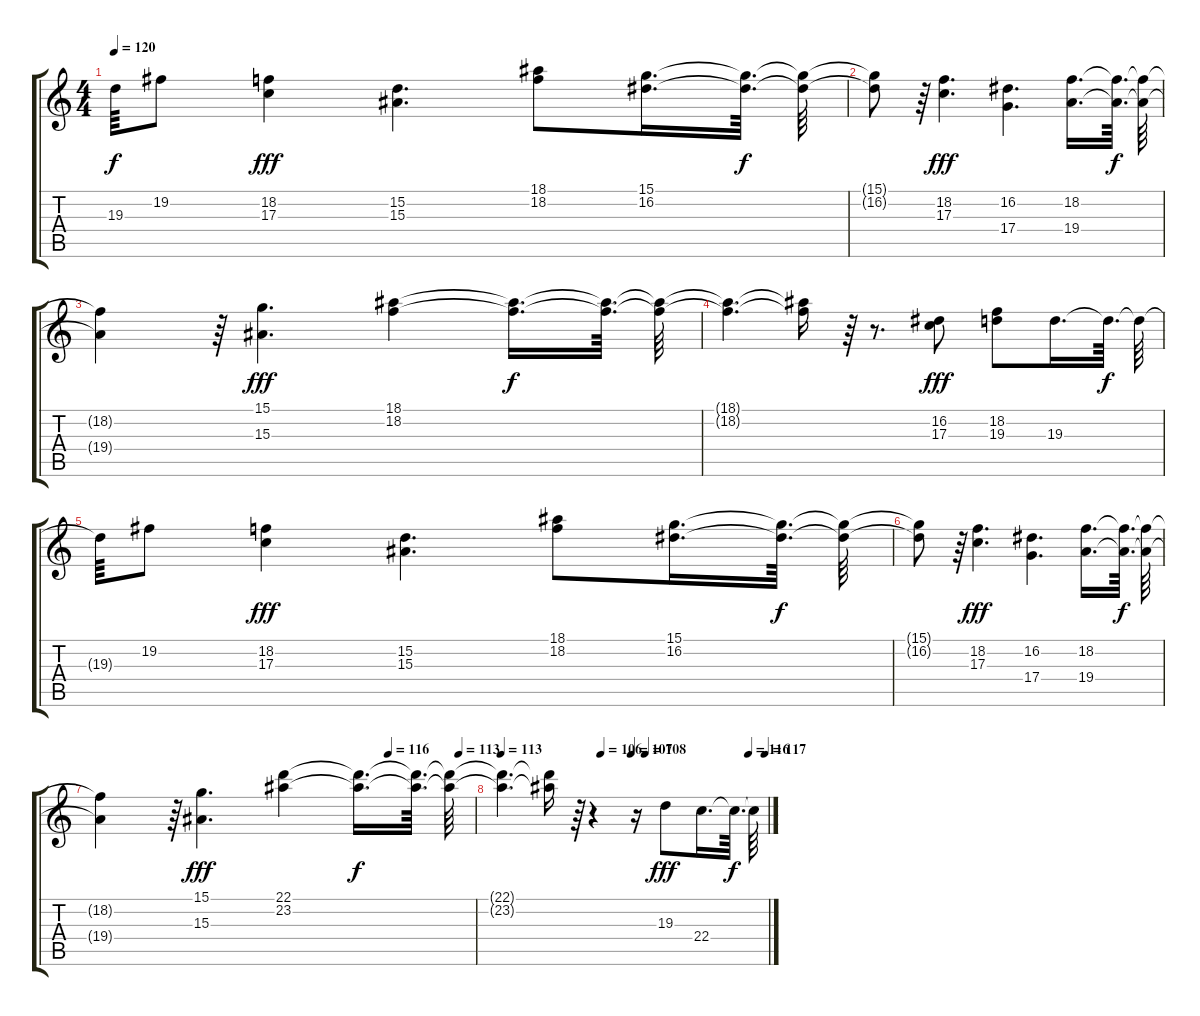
\track "" {instrument voiceoohs}
\staff {score tabs}
\tuning (E4 B3 G3 D3 A2 E2) {hide}
\ts (4 4)
\tempo 120
\clef g2
\ks c
19.3{t}.64{dy f} 19.2.8 (18.2 17.3).4{dy fff} (15.2 15.3).4{d} (18.1 18.2).8 (15.1 16.2).16{d} (15.1{t} 16.2{t}).64{d dy f} (15.1{t} 16.2{t}).64 |
(15.1{t} 16.2{t}).8 r.64 (18.2 17.3).4{d dy fff} (16.2 17.4).4{d} (18.2 19.4).16{d} (18.2{t} 19.4{t}).64{d dy f} (18.2{t} 19.4{t}).64 |
(18.2{t} 19.4{t}).4 r.64 (15.1 15.3).4{d dy fff} (18.1 18.2).4 (18.1{t} 18.2{t}).16{d dy f} (18.1{t} 18.2{t}).64{d} (18.1{t} 18.2{t}).64 |
(18.1{t} 18.2{t}).4{d} (18.1{t} 18.2{t}).16 r.64 r.8{d} (16.2 17.3).8{dy fff} (18.2 19.3).8 19.3.16{d} 19.3{t}.64{d dy f} 19.3{t}.64 |
19.3{t}.64 19.2.8 (18.2 17.3).4{dy fff} (15.2 15.3).4{d} (18.1 18.2).8 (15.1 16.2).16{d} (15.1{t} 16.2{t}).64{d dy f} (15.1{t} 16.2{t}).64 |
(15.1{t} 16.2{t}).8 r.64 (18.2 17.3).4{d dy fff} (16.2 17.4).4{d} (18.2 19.4).16{d} (18.2{t} 19.4{t}).64{d dy f} (18.2{t} 19.4{t}).64 |
\tempo (116 0.7708333333333334)
\tempo (113 0.9583333333333334)
(18.2{t} 19.4{t}).4 r.64 (15.1 15.3).4{d dy fff} (22.1 23.2).4 (22.1{t} 23.2{t}).16{d dy f} (22.1{t} 23.2{t}).64{d} (22.1{t} 23.2{t}).64 |
\tempo 113
\tempo (106 0.375)
\tempo (107 0.4895833333333333)
\tempo (108 0.5416666666666666)
\tempo (116 0.9291666666666667)
\tempo (117 0.9916666666666667)
(22.1{t} 23.2{t}).4{d} (22.1{t} 23.2{t}).16 r.64 r.4 r.16 19.3.8{dy fff} 22.4.16{d} 22.4{t}.64{d dy f} 22.4{t}.64
